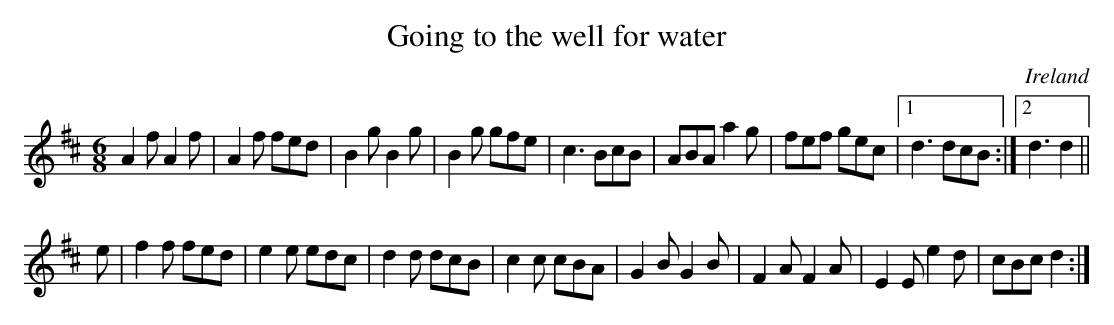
X:1
T:Going to the well for water
M:6/8
O:Ireland
K:D major
A2f A2f|A2f fed|B2g B2g|B2g gfe|\
c3  BcB|ABA a2g|fef gec|1 d3 dcB :|2 d3 d2||
e|\
f2f fed|e2e edc|d2d dcB|c2c cBA|\
G2B G2B|F2A F2A|E2E e2d|cBc d2:|
